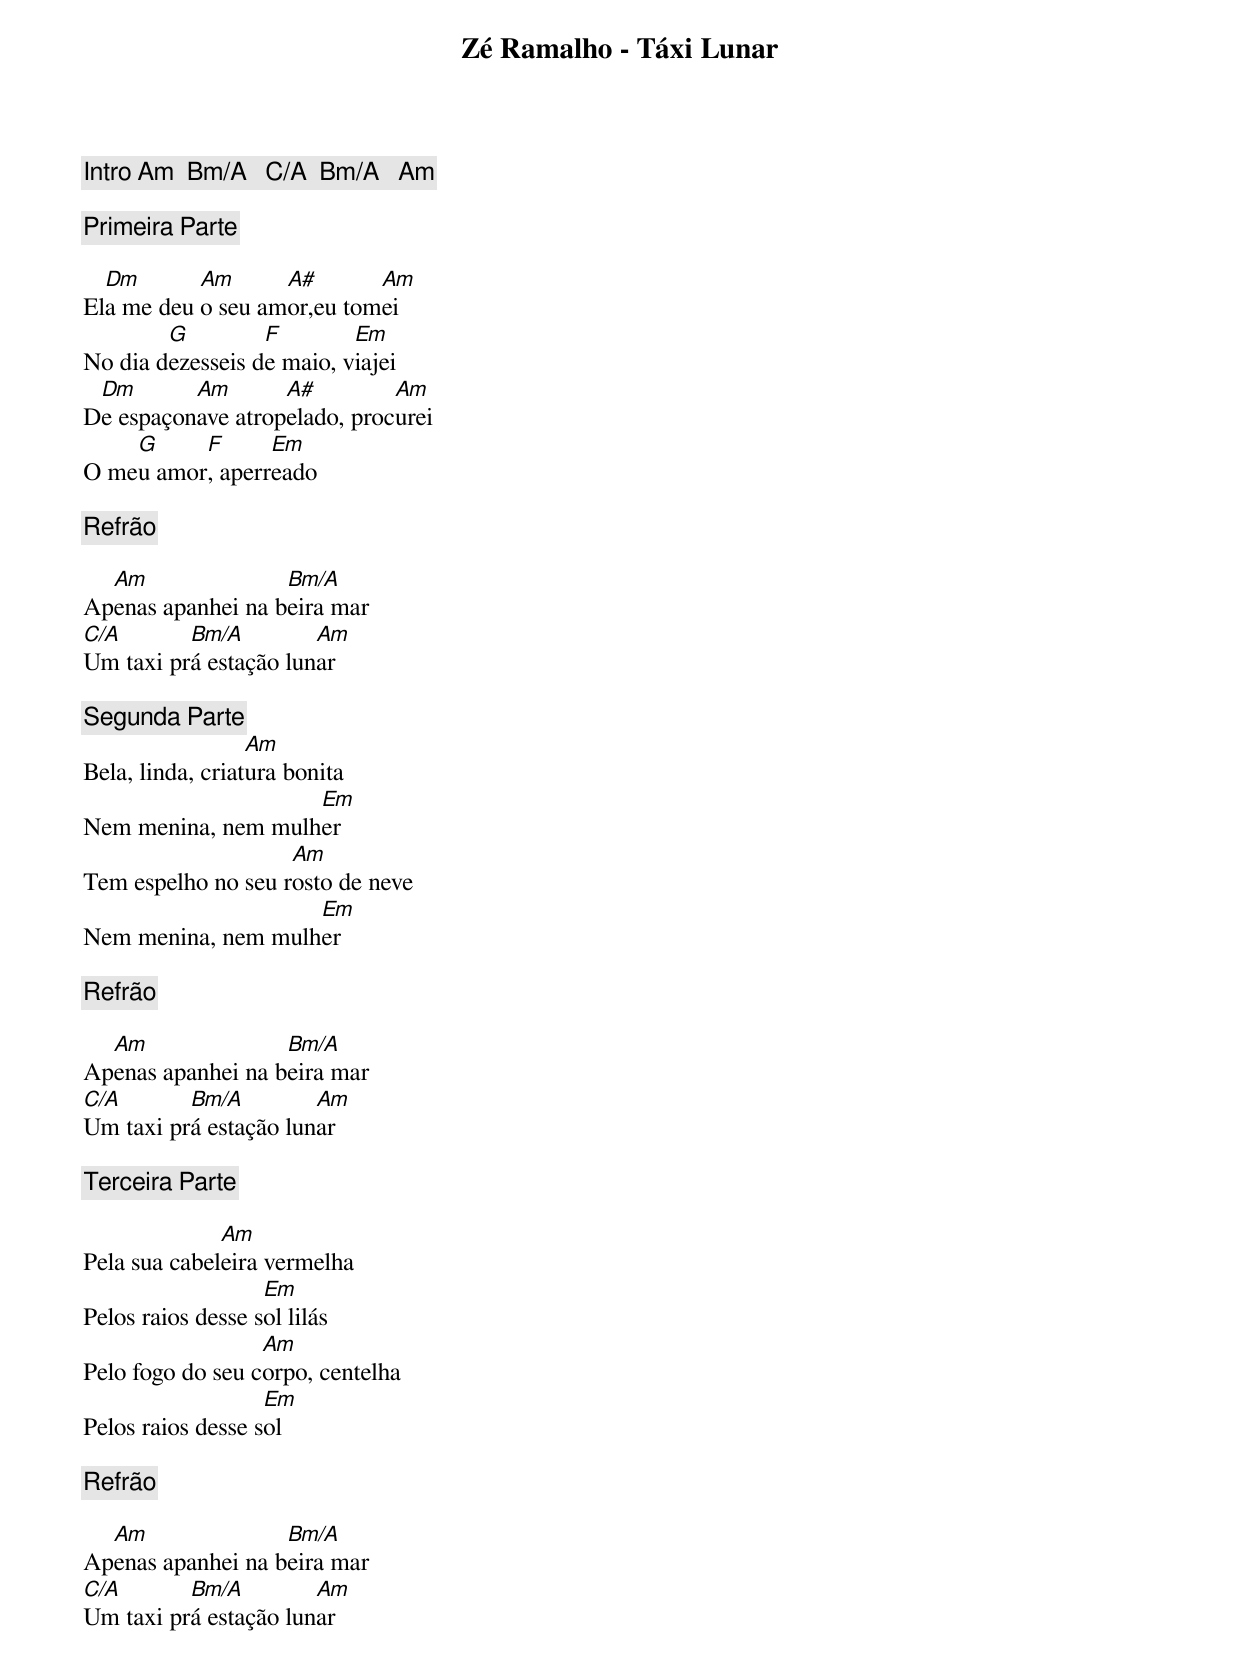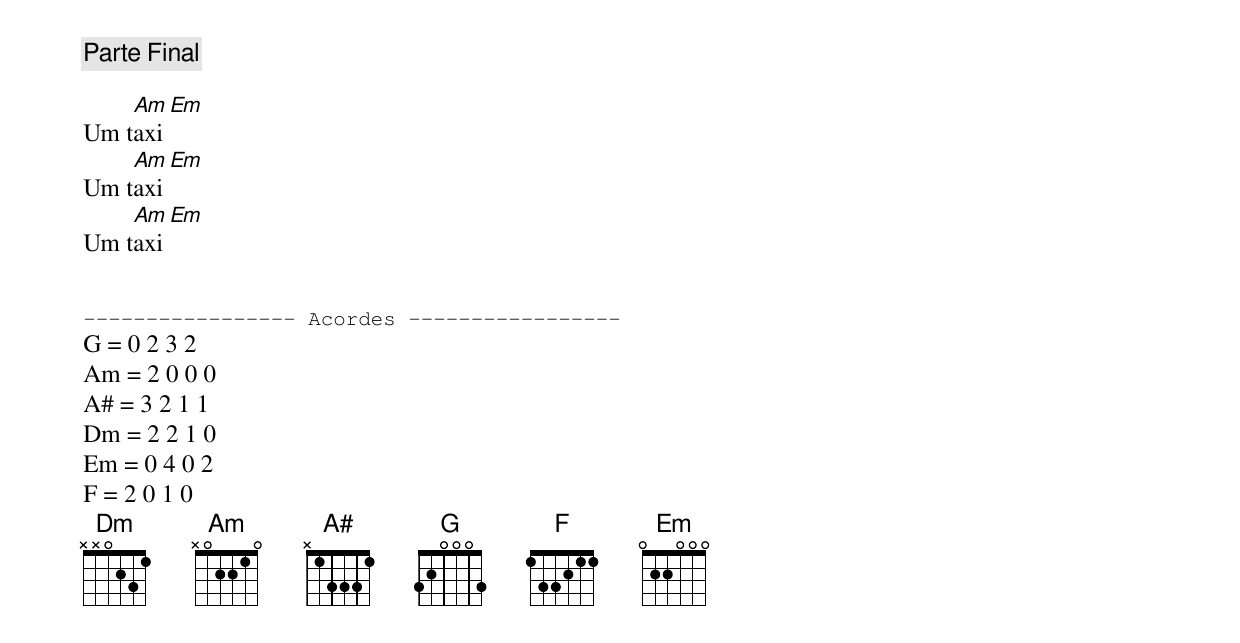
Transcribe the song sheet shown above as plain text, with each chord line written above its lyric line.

Zé Ramalho - Táxi Lunar

[Intro] Am  Bm/A   C/A  Bm/A   Am

[Primeira Parte]

  Dm       Am      A#       Am
Ela me deu o seu amor,eu tomei
        G         F        Em
No dia dezesseis de maio, viajei
 Dm       Am       A#         Am
De espaçonave atropelado, procurei
    G     F      Em
O meu amor, aperreado

[Refrão]

  Am               Bm/A
Apenas apanhei na beira mar
C/A       Bm/A         Am
Um taxi prá estação lunar

[Segunda Parte]
                  Am
Bela, linda, criatura bonita
                    Em
Nem menina, nem mulher
                    Am
Tem espelho no seu rosto de neve
                    Em
Nem menina, nem mulher

[Refrão]

  Am               Bm/A
Apenas apanhei na beira mar
C/A       Bm/A         Am
Um taxi prá estação lunar

[Terceira Parte]

              Am
Pela sua cabeleira vermelha
                   Em
Pelos raios desse sol lilás
                  Am
Pelo fogo do seu corpo, centelha
                   Em
Pelos raios desse sol

[Refrão]

  Am               Bm/A
Apenas apanhei na beira mar
C/A       Bm/A         Am
Um taxi prá estação lunar

[Parte Final]

    Am     Em
Um taxi
    Am     Em
Um taxi
    Am     Em
Um taxi


----------------- Acordes -----------------
G = 0 2 3 2
Am = 2 0 0 0
A# = 3 2 1 1
Dm = 2 2 1 0
Em = 0 4 0 2
F = 2 0 1 0
